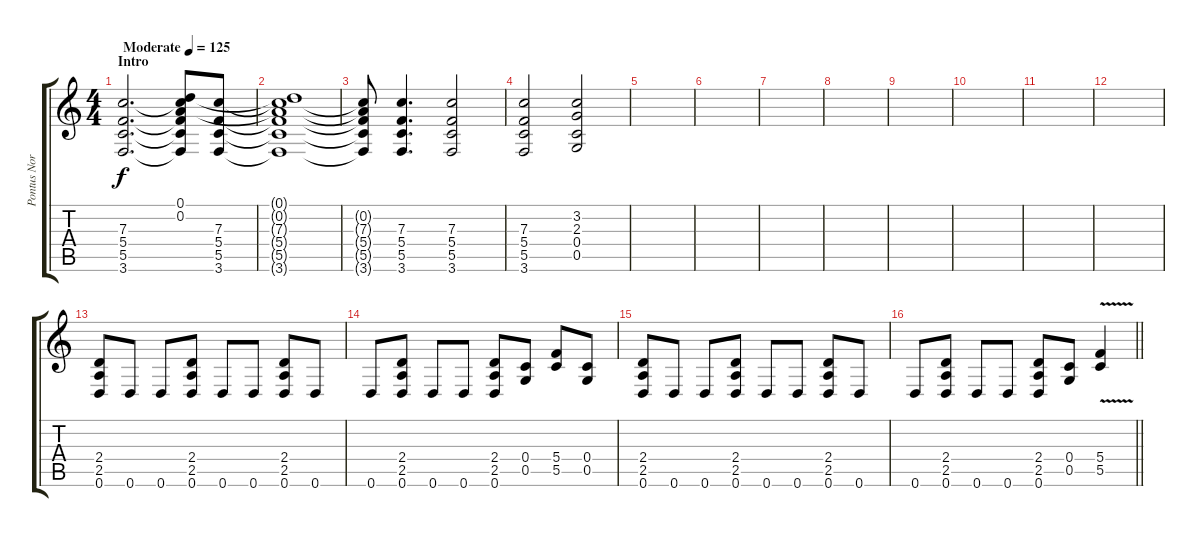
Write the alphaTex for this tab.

\track ("Pontus Norgren" "Pontus Nor") {instrument distortionguitar}
\staff {score tabs}
\tuning (D4 A3 F3 C3 G2 D2) {hide}
\ts (4 4)
\section ("" "Intro")
\tempo (125 "Moderate")
\clef g2
\ks c
(7.3 5.4 5.5 3.6).2{d dy f instrument distortionguitar} (0.1 0.2 7.3{t} 5.4{t} 5.5{t} 3.6{t}).8 (7.3 5.4 5.5 3.6).8 |
(0.1{t} 0.2{t} 7.3{t} 5.4{t} 5.5{t} 3.6{t}).1 |
(0.2{t} 7.3{t} 5.4{t} 5.5{t} 3.6{t}).8 (7.3 5.4 5.5 3.6).4{d} (7.3 5.4 5.5 3.6).2 |
(7.3 5.4 5.5 3.6).2 (3.2 2.3 0.4 0.5).2 |
|
|
|
|
|
|
|
|
(2.4 2.5 0.6).8 0.6.8 0.6.8 (2.4 2.5 0.6).8 0.6.8 0.6.8 (2.4 2.5 0.6).8 0.6.8 |
0.6.8 (2.4 2.5 0.6).8 0.6.8 0.6.8 (2.4 2.5 0.6).8 (0.4 0.5).8 (5.4 5.5).8 (0.4 0.5).8 |
(2.4 2.5 0.6).8 0.6.8 0.6.8 (2.4 2.5 0.6).8 0.6.8 0.6.8 (2.4 2.5 0.6).8 0.6.8 |
\barLineRight lightlight
0.6.8 (2.4 2.5 0.6).8 0.6.8 0.6.8 (2.4 2.5 0.6).8 (0.4 0.5).8 (5.4{v} 5.5{v}).4
